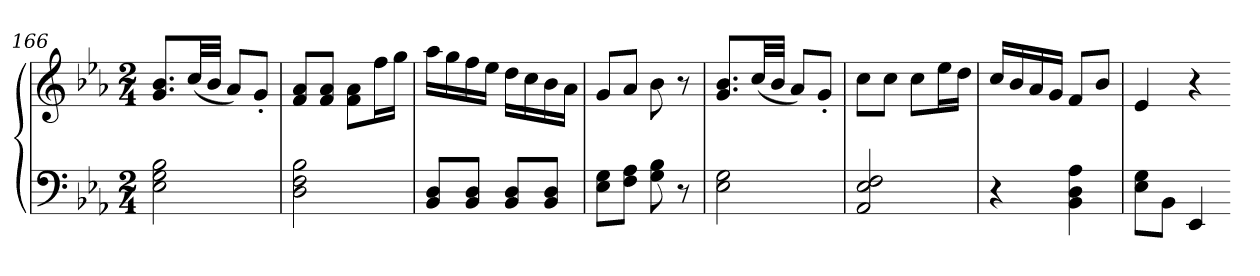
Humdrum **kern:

**kern	**kern
*part1	*part1
*staff2	*staff1
*clefF4	*clefG2
*k[b-e-a-]	*k[b-e-a-]
*E-:	*E-:
*M2/4	*M2/4
=166	=166
2E- 2G 2B-	8.g 8.b-L
.	(32ccLL
.	32b-JJJ
.	8a-L)
.	8g'J
=167	=167
2D 2F 2B-	8f 8a-L
.	8f 8a-J
.	8f 8a-L
.	16ffL
.	16ggJJ
=168	=168
8BB- 8DL	16aa-LL
.	16gg
8BB- 8DJ	16ff
.	16ee-JJ
8BB- 8DL	16ddLL
.	16cc
8BB- 8DJ	16b-
.	16a-JJ
=169	=169
8E- 8GL	8gL
8F 8A-J	8a-J
8G 8B-	8b-
8r	8r
=170	=170
2E- 2G	8.g 8.b-L
.	(32ccLL
.	32b-JJJ
.	8a-L)
.	8g'J
=171	=171
2AA- 2E- 2F	8ccL
.	8ccJ
.	8ccL
.	16ee-L
.	16ddJJ
=172	=172
4r	16ccLL
.	16b-
.	16a-
.	16gJJ
4BB- 4D 4A-	8fL
.	8b-J
=173	=173
8E- 8GL	4e-
8BB-J	.
4EE-	4r
=-	=-
*-	*-
